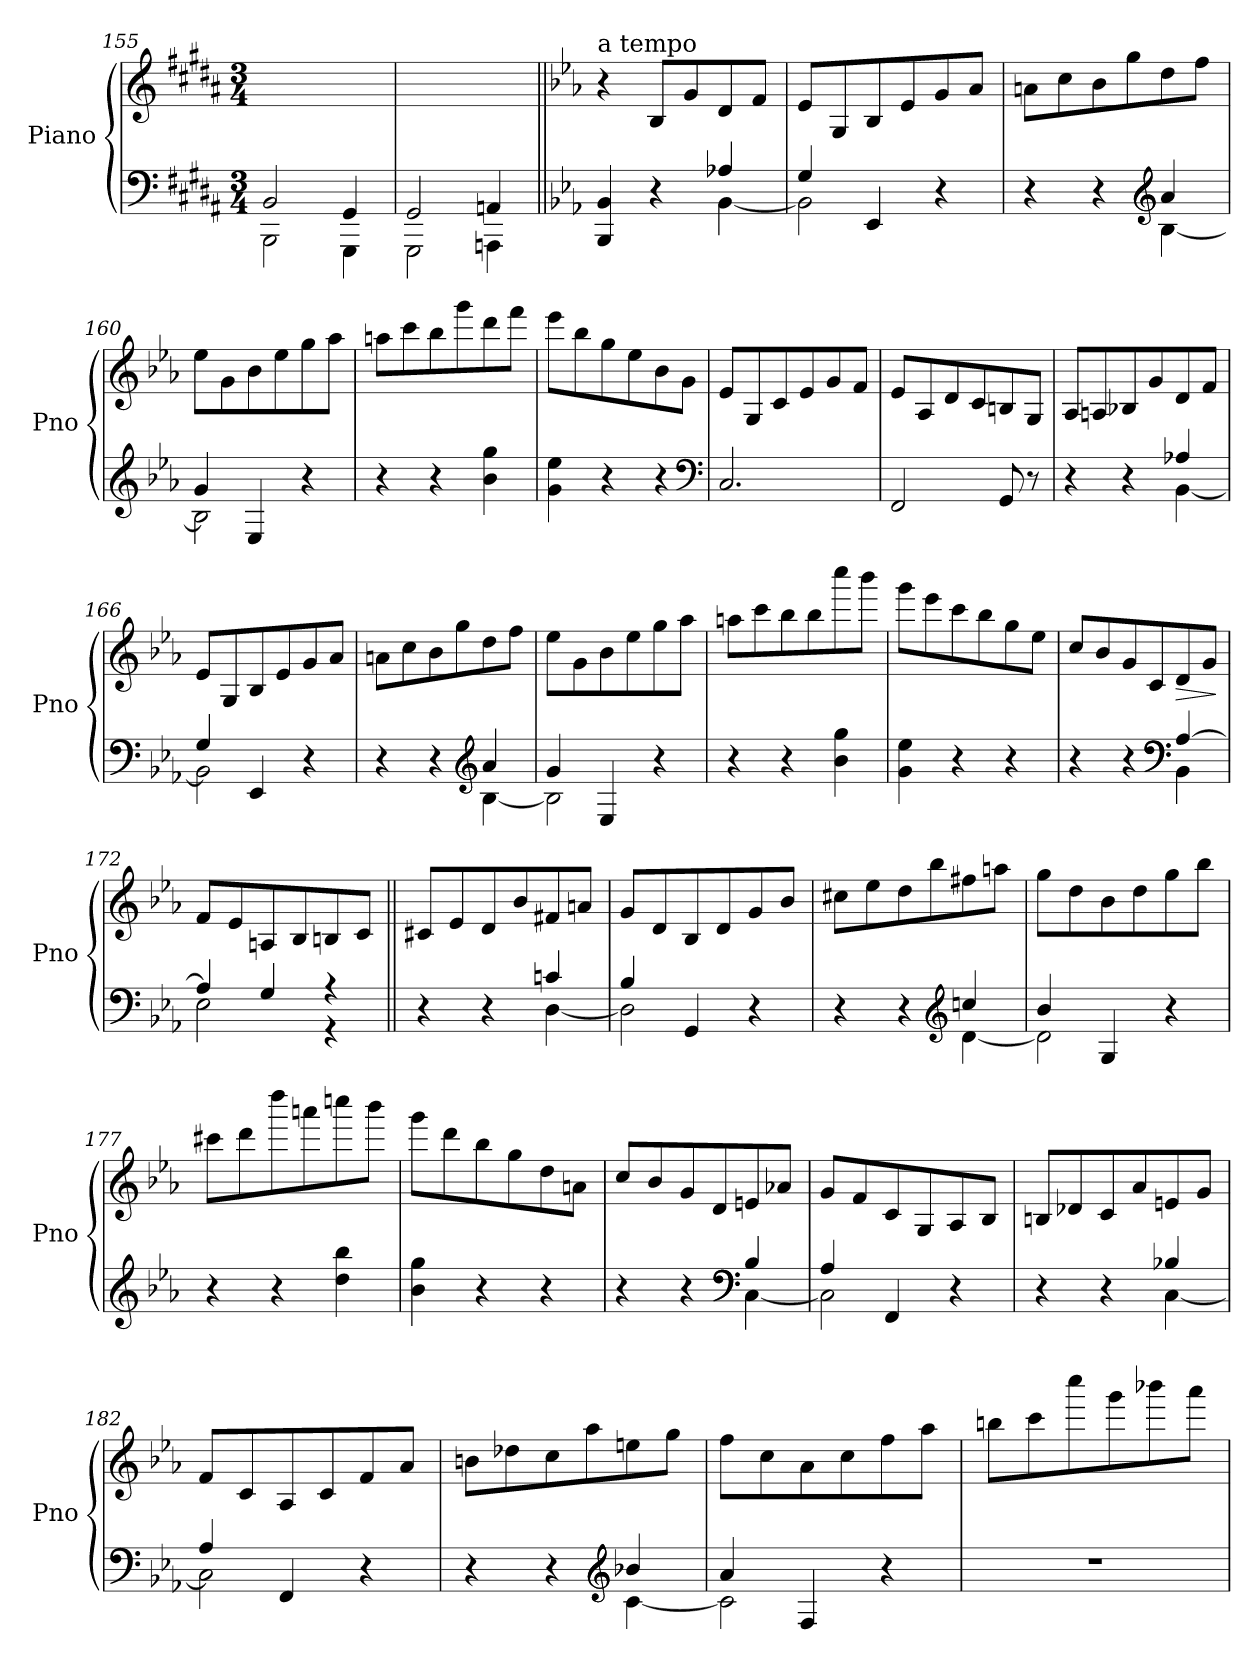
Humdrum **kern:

**kern	**kern	**dynam
*part1	*part1	*part1
*staff2	*staff1	*staff1/2
*I"Piano	*	*
*I'Pno	*	*
*clefF4	*clefG2	*
*k[f#c#g#d#a#]	*k[f#c#g#d#a#]	*
*B:	*B:	*
*M3/4	*M3/4	*
=155	=155	=155
*^	*	*
2BB/	2BBB\	2.ryy	.
4GG#/	4GGG#\	.	.
=156	=156	=156	=156
2GG#/	2GGG#\	2.ryy	.
4AAn/	4AAAn\	.	.
=157||	=157||	=157||	=157||
*k[b-e-a-]	*	*k[b-e-a-]	*
*E-:	*	*E-:	*
!	!	!LO:TX:a:t=a tempo	!
4BBB-/ 4BB-/	2ryy	4r	.
4r	.	8B-/L	.
.	.	8g/	.
4A-X/	[4BB-\	8d/	.
.	.	8f/J	.
=158	=158	=158	=158
4G/	2BB-\]	8e-/L	.
.	.	8G/	.
4EE-/	.	8B-/	.
.	.	8e-/	.
4r	4ryy	8g/	.
.	.	8a-/J	.
=159	=159	=159	=159
4r	2ryy	8an\L	.
.	.	8cc\	.
4r	.	8b-\	.
.	.	8gg\	.
*clefG2	*	*	*
4a-/	[4B-\	8dd\	.
.	.	8ff\J	.
=160	=160	=160	=160
4g/	2B-\]	8ee-\L	.
.	.	8g\	.
4E-/	.	8b-\	.
.	.	8ee-\	.
4r	4ryy	8gg\	.
.	.	8aa-\J	.
*v	*v	*	*
=161	=161	=161
4r	8aan\L	.
.	8ccc\	.
4r	8bb-\	.
.	8ggg\	.
4b-\ 4gg\	8ddd\	.
.	8fff\J	.
!!LO:LB:g=z
=162	=162	=162
4g\ 4ee-\	8eee-\L	.
.	8bb-\	.
4r	8gg\	.
.	8ee-\	.
4r	8b-\	.
.	8g\J	.
*clefF4	*	*
=163	=163	=163
2.C/	8e-/L	.
.	8G/	.
.	8c/	.
.	8e-/	.
.	8g/	.
.	8f/J	.
=164	=164	=164
2FF/	8e-/L	.
.	8A-/	.
.	8d/	.
.	8c/	.
8GG/	8Bn/	.
8r	8G/J	.
=165	=165	=165
*^	*	*
4r	2ryy	8A-/L	.
.	.	8An/	.
4r	.	8B-X/	.
.	.	8g/	.
4A-X/	[4BB-\	8d/	.
.	.	8f/J	.
=166	=166	=166	=166
4G/	2BB-\]	8e-/L	.
.	.	8G/	.
4EE-/	.	8B-/	.
.	.	8e-/	.
4r	4ryy	8g/	.
.	.	8a-/J	.
=167	=167	=167	=167
4r	2ryy	8an\L	.
.	.	8cc\	.
4r	.	8b-\	.
.	.	8gg\	.
*clefG2	*	*	*
4a-/	[4B-\	8dd\	.
.	.	8ff\J	.
=168	=168	=168	=168
4g/	2B-\]	8ee-\L	.
.	.	8g\	.
4E-/	.	8b-\	.
.	.	8ee-\	.
4r	4ryy	8gg\	.
.	.	8aa-\J	.
*v	*v	*	*
!!LO:LB:g=z
=169	=169	=169
4r	8aan\L	.
.	8ccc\	.
4r	8bb-\	.
.	8bb-\	.
4b-\ 4gg\	8cccc\	.
.	8bbb-\J	.
=170	=170	=170
4g\ 4ee-\	8ggg\L	.
.	8eee-\	.
4r	8ccc\	.
.	8bb-\	.
4r	8gg\	.
.	8ee-\J	.
=171	=171	=171
*^	*	*
4r	2ryy	8cc/L	.
.	.	8b-/	.
4r	.	8g/	.
.	.	8c/	.
*clefF4	*	*	*
!	!	!	!LO:HP:b
[4A-/	4BB-\	8d/	>
.	.	8g/J	.
*v	*v	*	*
.	.	]
=172	=172	=172
*^	*	*
4A-/]	2E-\	8f/L	.
.	.	8e-/	.
4G/	.	8An/	.
.	.	8B-/	.
4r	4r	8Bn/	.
.	.	8c/J	.
=173||	=173||	=173||	=173||
4r	2ryy	8c#X/L	.
.	.	8e-/	.
4r	.	8d/	.
.	.	8b-/	.
4cn/	[4D\	8f#X/	.
.	.	8an/J	.
=174	=174	=174	=174
4B-/	2D\]	8g/L	.
.	.	8d/	.
4GG/	.	8B-/	.
.	.	8d/	.
4r	4ryy	8g/	.
.	.	8b-/J	.
=175	=175	=175	=175
4r	2ryy	8cc#X\L	.
.	.	8ee-\	.
4r	.	8dd\	.
.	.	8bb-\	.
*clefG2	*	*	*
4ccn/	[4d\	8ff#X\	.
.	.	8aan\J	.
!!LO:LB:g=z
=176	=176	=176	=176
4b-/	2d\]	8gg\L	.
.	.	8dd\	.
4G/	.	8b-\	.
.	.	8dd\	.
4r	4ryy	8gg\	.
.	.	8bb-\J	.
*v	*v	*	*
=177	=177	=177
4r	8ccc#X\L	.
.	8ddd\	.
4r	8dddd\	.
.	8aaan\	.
4dd\ 4bb-\	8ccccn\	.
.	8bbb-\J	.
=178	=178	=178
4b-\ 4gg\	8ggg\L	.
.	8ddd\	.
4r	8bb-\	.
.	8gg\	.
4r	8dd\	.
.	8an\J	.
=179	=179	=179
*^	*	*
4r	2ryy	8cc/L	.
.	.	8b-/	.
4r	.	8g/	.
.	.	8d/	.
*clefF4	*	*	*
4B-/	[4C\	8en/	.
.	.	8a-X/J	.
=180	=180	=180	=180
4A-/	2C\]	8g/L	.
.	.	8f/	.
4FF/	.	8c/	.
.	.	8G/	.
4r	4ryy	8A-/	.
.	.	8B-/J	.
=181	=181	=181	=181
4r	2ryy	8Bn/L	.
.	.	8d-X/	.
4r	.	8c/	.
.	.	8a-/	.
4B-X/	[4C\	8en/	.
.	.	8g/J	.
=182	=182	=182	=182
4A-/	2C\]	8f/L	.
.	.	8c/	.
4FF/	.	8A-/	.
.	.	8c/	.
4r	4ryy	8f/	.
.	.	8a-/J	.
!!LO:PB:g=z
=183	=183	=183	=183
4r	2ryy	8bn\L	.
.	.	8dd-X\	.
4r	.	8cc\	.
.	.	8aa-\	.
*clefG2	*	*	*
4b-X/	[4c\	8een\	.
.	.	8gg\J	.
=184	=184	=184	=184
4a-/	2c\]	8ff\L	.
.	.	8cc\	.
4F/	.	8a-\	.
.	.	8cc\	.
4r	4ryy	8ff\	.
.	.	8aa-\J	.
*v	*v	*	*
=185	=185	=185
2.r	8bbn\L	.
.	8ccc\	.
.	8cccc\	.
.	8ggg\	.
.	8bbb-X\	.
.	8aaa-\J	.
=	=	=
*-	*-	*-
